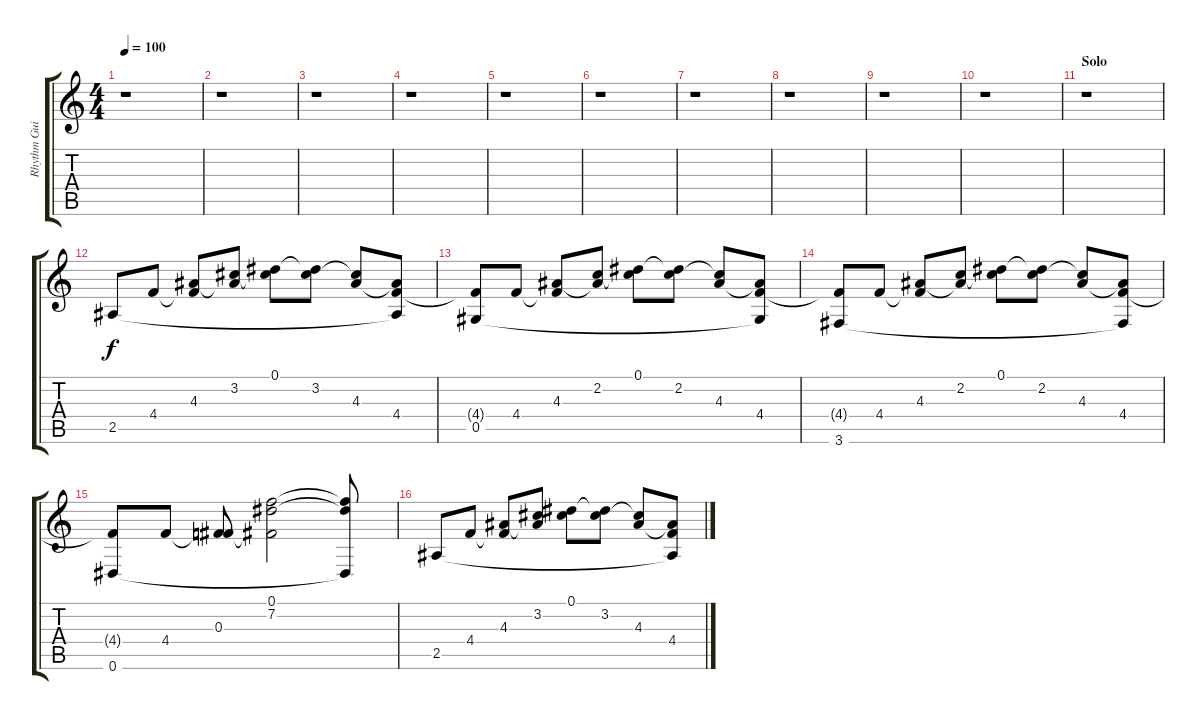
\track ("Rhythm Guitar" "Rhythm Gui") {instrument electricguitarclean}
\staff {score tabs}
\tuning (Eb4 Bb3 Gb3 Db3 Ab2 Eb2) {hide}
\ts (4 4)
\tempo 100
\clef g2
\ks c
r.1{dy f} |
r.1 |
r.1 |
r.1 |
r.1 |
r.1 |
r.1 |
r.1 |
r.1 |
r.1 |
\section ("" "Solo")
r.1 |
2.5.8 4.4.8 (4.3 4.4{t}).8 (3.2 4.3{t}).8 (0.1 3.2{t}).8 (0.1{t} 3.2).8 (3.2{t} 4.3).8 (4.3{t} 4.4 2.5{t}).8 |
(4.4{t} 0.5).8 4.4.8 (4.3 4.4{t}).8 (2.2 4.3{t}).8 (0.1 2.2{t}).8 (0.1{t} 2.2).8 (2.2{t} 4.3).8 (4.3{t} 4.4 0.5{t}).8 |
(4.4{t} 3.6).8 4.4.8 (4.3 4.4{t}).8 (2.2 4.3{t}).8 (0.1 2.2{t}).8 (0.1{t} 2.2).8 (2.2{t} 4.3).8 (4.3{t} 4.4 3.6{t}).8 |
(4.4{t} 0.6).8 4.4.8 (0.3 4.4{t}).8 (0.1 7.2 0.3{t}).2 (0.1{t} 7.2{t} 0.6{t}).8 |
2.5.8 4.4.8 (4.3 4.4{t}).8 (3.2 4.3{t}).8 (0.1 3.2{t}).8 (0.1{t} 3.2).8 (3.2{t} 4.3).8 (4.3{t} 4.4 2.5{t}).8
